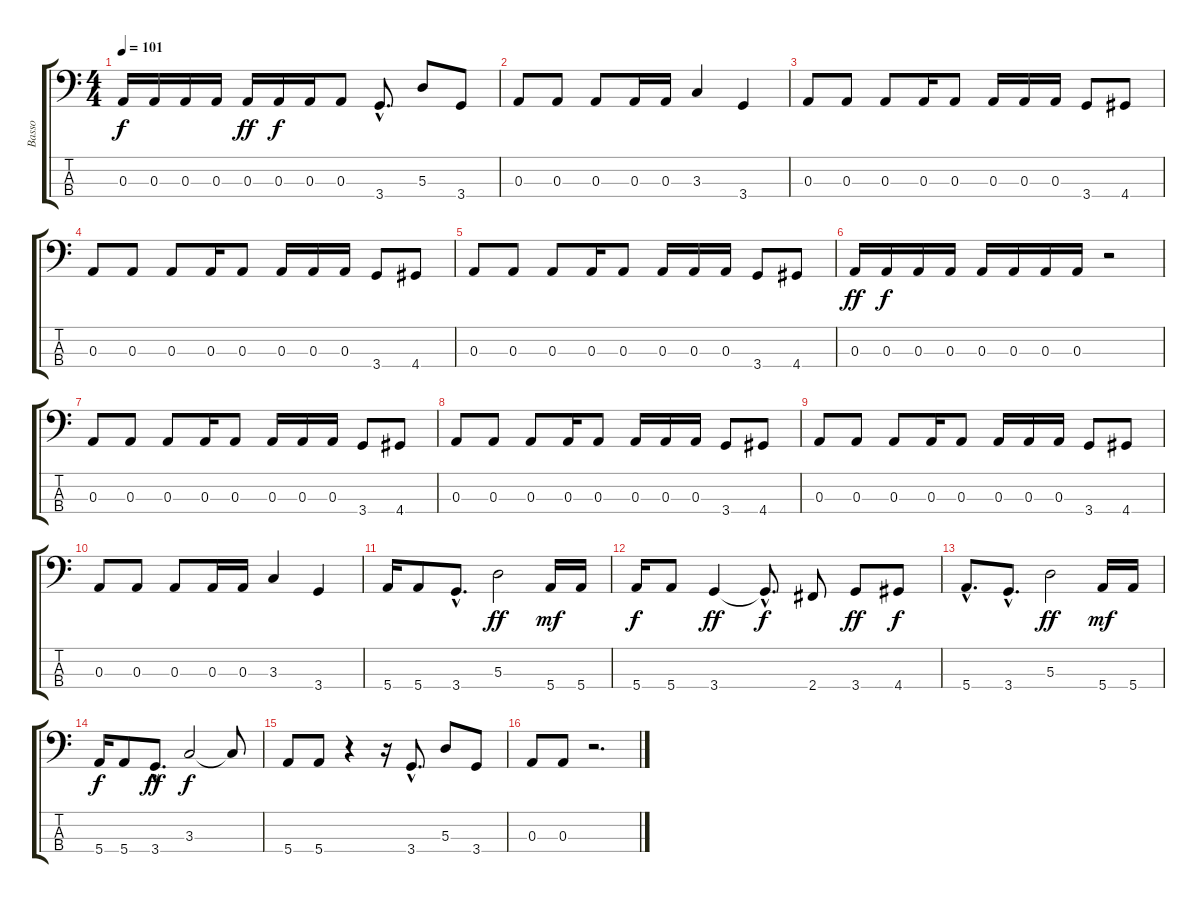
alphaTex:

\track ("Basso" "Basso") {instrument electricbasspick}
\staff {score tabs}
\tuning (G2 D2 A1 E1) {hide}
\ts (4 4)
\tempo 101
\clef f4
\ks c
0.3.16{dy f} 0.3.16 0.3.16 0.3.16 0.3.16{dy ff} 0.3.16{dy f} 0.3.16 0.3.8 3.4{hac}.8{d} 5.3.8 3.4.8 |
0.3.8 0.3.8 0.3.8 0.3.16 0.3.16 3.3.4 3.4.4 |
0.3.8 0.3.8 0.3.8 0.3.16 0.3.8 0.3.16 0.3.16 0.3.16 3.4.8 4.4.8 |
0.3.8 0.3.8 0.3.8 0.3.16 0.3.8 0.3.16 0.3.16 0.3.16 3.4.8 4.4.8 |
0.3.8 0.3.8 0.3.8 0.3.16 0.3.8 0.3.16 0.3.16 0.3.16 3.4.8 4.4.8 |
0.3.16{dy ff} 0.3.16{dy f} 0.3.16 0.3.16 0.3.16 0.3.16 0.3.16 0.3.16 r.2 |
0.3.8 0.3.8 0.3.8 0.3.16 0.3.8 0.3.16 0.3.16 0.3.16 3.4.8 4.4.8 |
0.3.8 0.3.8 0.3.8 0.3.16 0.3.8 0.3.16 0.3.16 0.3.16 3.4.8 4.4.8 |
0.3.8 0.3.8 0.3.8 0.3.16 0.3.8 0.3.16 0.3.16 0.3.16 3.4.8 4.4.8 |
0.3.8 0.3.8 0.3.8 0.3.16 0.3.16 3.3.4 3.4.4 |
5.4.16 5.4.8 3.4{hac}.8{d} 5.3.2{dy ff} 5.4.16{dy mf} 5.4.16 |
5.4.16{dy f} 5.4.8 3.4.4{dy ff} 3.4{hac t}.8{d dy f} 2.4.8 3.4.8{dy ff} 4.4.8{dy f} |
5.4{hac}.8{d} 3.4{hac}.8{d} 5.3.2{dy ff} 5.4.16{dy mf} 5.4.16 |
5.4.16{dy f} 5.4.8 3.4{hac}.8{d dy ff} 3.3.2{dy f} 3.3{t}.8 |
5.4.8 5.4.8 r.4 r.16 3.4{hac}.8{d} 5.3.8 3.4.8 |
0.3.8 0.3.8 r.2{d}
